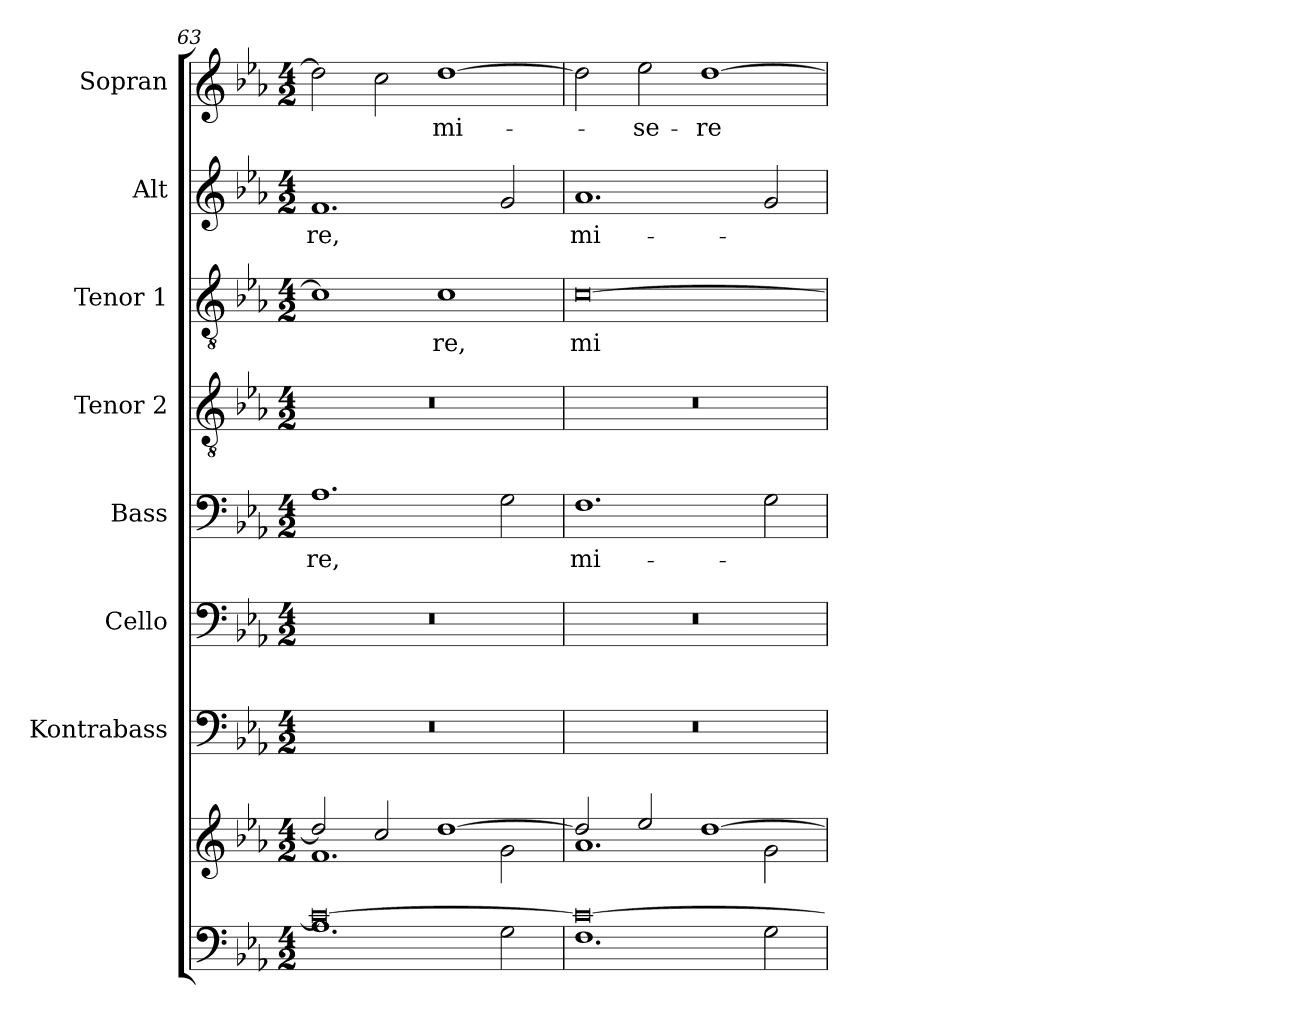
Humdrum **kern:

**kern	**kern	**kern	**kern	**kern	**text	**kern	**kern	**text	**kern	**text	**kern	**text
*part8	*part8	*part7	*part6	*part5	*part5	*part4	*part3	*part3	*part2	*part2	*part1	*part1
*staff9	*staff8	*staff7	*staff6	*staff5	*staff5	*staff4	*staff3	*staff3	*staff2	*staff2	*staff1	*staff1
*	*	*I"Kontrabass	*I"Cello	*I"Bass	*	*I"Tenor 2	*I"Tenor 1	*	*I"Alt	*	*I"Sopran	*
*	*	*I'Kb.	*	*I'B.	*	*I'T. 2	*I'T. 1	*	*I'A.	*	*I'S.	*
*clefF4	*clefG2	*clefF4	*clefF4	*clefF4	*	*clefGv2	*clefGv2	*	*clefG2	*	*clefG2	*
*	*	*ITrd7c12	*	*	*	*	*	*	*	*	*	*
*k[b-e-a-]	*k[b-e-a-]	*k[b-e-a-]	*k[b-e-a-]	*k[b-e-a-]	*	*k[b-e-a-]	*k[b-e-a-]	*	*k[b-e-a-]	*	*k[b-e-a-]	*
*E-:	*E-:	*E-:	*E-:	*E-:	*	*E-:	*E-:	*	*E-:	*	*E-:	*
*M4/2	*M4/2	*M4/2	*M4/2	*M4/2	*	*M4/2	*M4/2	*	*M4/2	*	*M4/2	*
=63	=63	=63	=63	=63	=63	=63	=63	=63	=63	=63	=63	=63
*^	*^	*	*	*	*	*	*	*	*	*	*	*
!	!	!	!	!	!	!	!LO:LY:b	!	!	!	!	!LO:LY:b	!	!
0c_	1.A-	2dd/]	1.f	0r	0r	1.A-	-re,	0r	1c]	.	1.f	-re,	2dd\]	.
.	.	2cc/	.	.	.	.	.	.	.	.	.	.	2cc\	.
!	!	!	!	!	!	!	!	!	!	!LO:LY:b	!	!	!	!LO:LY:b
.	.	[>1dd	.	.	.	.	.	.	1c	-re,	.	.	[1dd	mi-
.	2G\	.	2g\	.	.	2G\	.	.	.	.	2g/	.	.	.
=64	=64	=64	=64	=64	=64	=64	=64	=64	=64	=64	=64	=64	=64	=64
!	!	!	!	!	!	!	!LO:LY:b	!	!	!LO:LY:b	!	!LO:LY:b	!	!
0c_	1.F	2dd/]	1.a-	0r	0r	1.F	mi-	0r	[0c	mi-	1.a-	mi-	2dd\]	.
!	!	!	!	!	!	!	!	!	!	!	!	!	!	!LO:LY:b
.	.	2ee-/	.	.	.	.	.	.	.	.	.	.	2ee-\	-se-
!	!	!	!	!	!	!	!	!	!	!	!	!	!	!LO:LY:b
.	.	[>1dd	.	.	.	.	.	.	.	.	.	.	[1dd	-re-
.	2G\	.	2g\	.	.	2G\	.	.	.	.	2g/	.	.	.
*v	*v	*	*	*	*	*	*	*	*	*	*	*	*	*
*	*v	*v	*	*	*	*	*	*	*	*	*	*	*
=	=	=	=	=	=	=	=	=	=	=	=	=
*-	*-	*-	*-	*-	*-	*-	*-	*-	*-	*-	*-	*-
